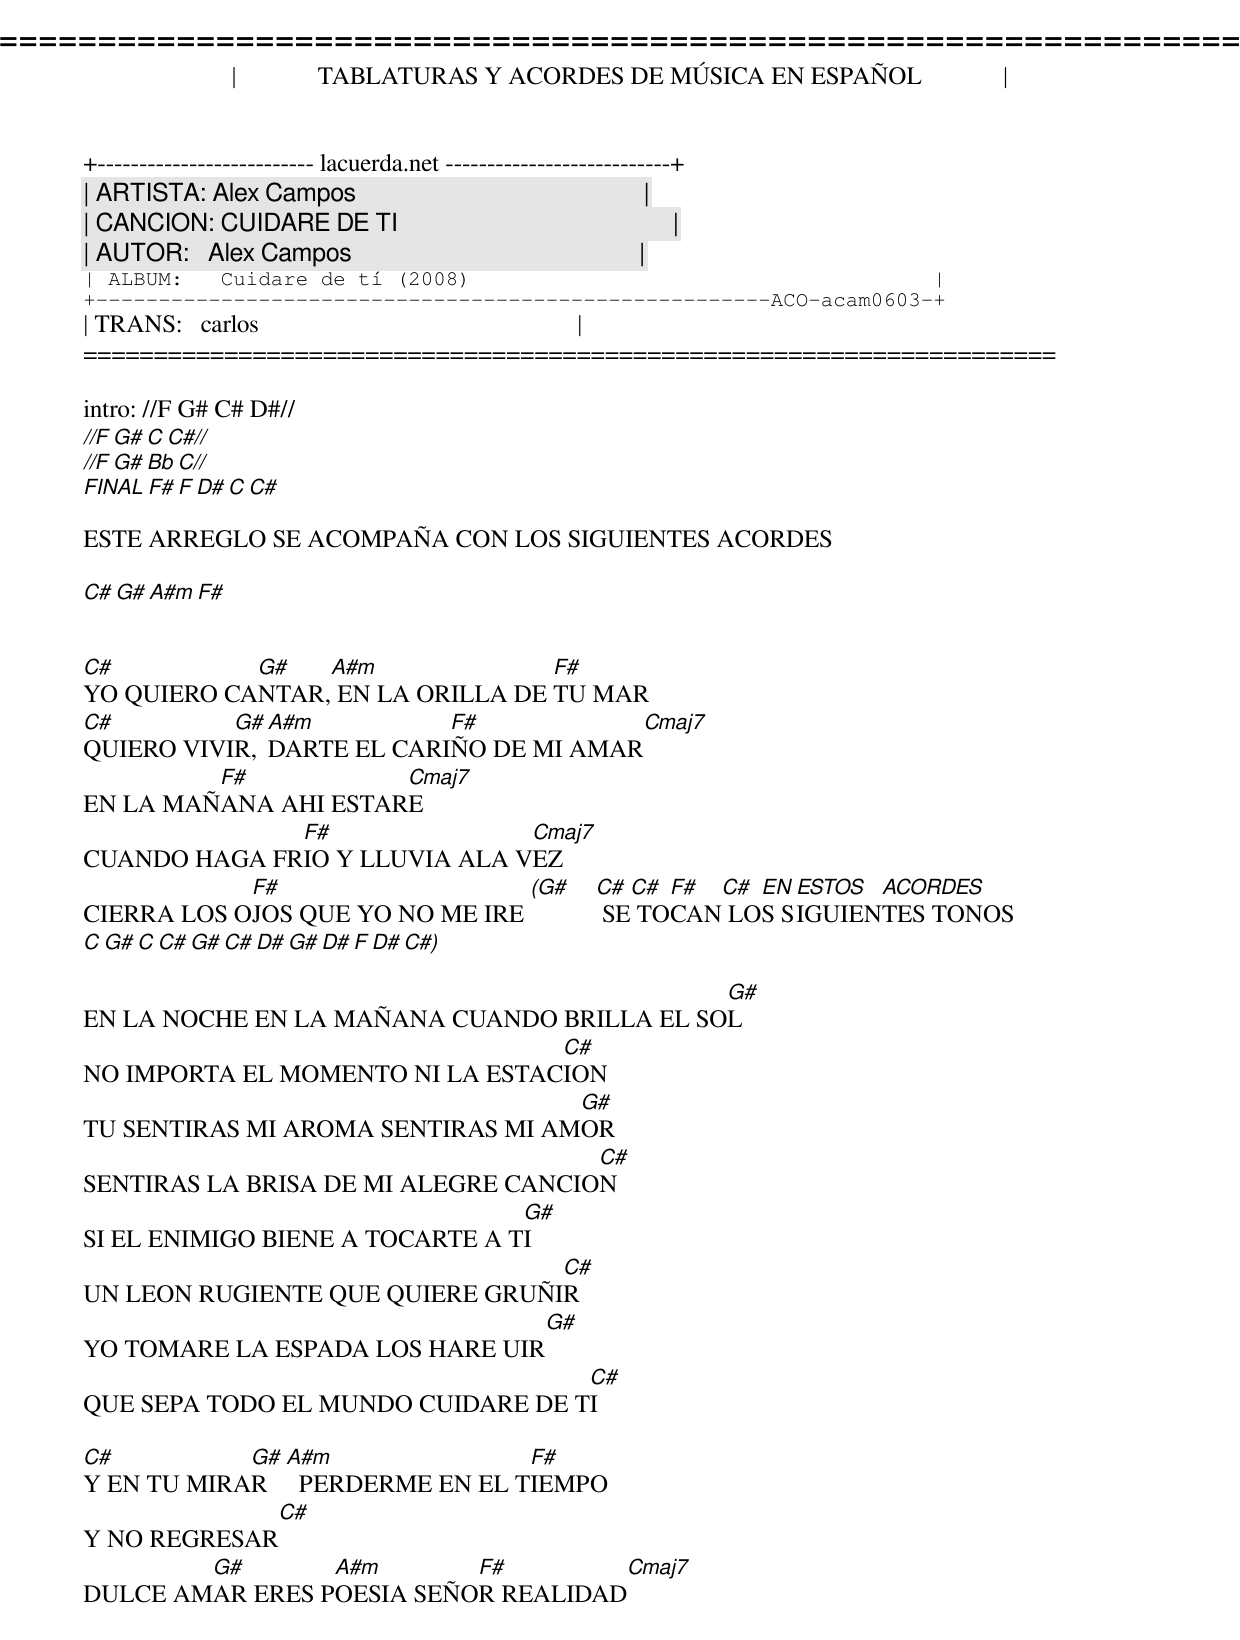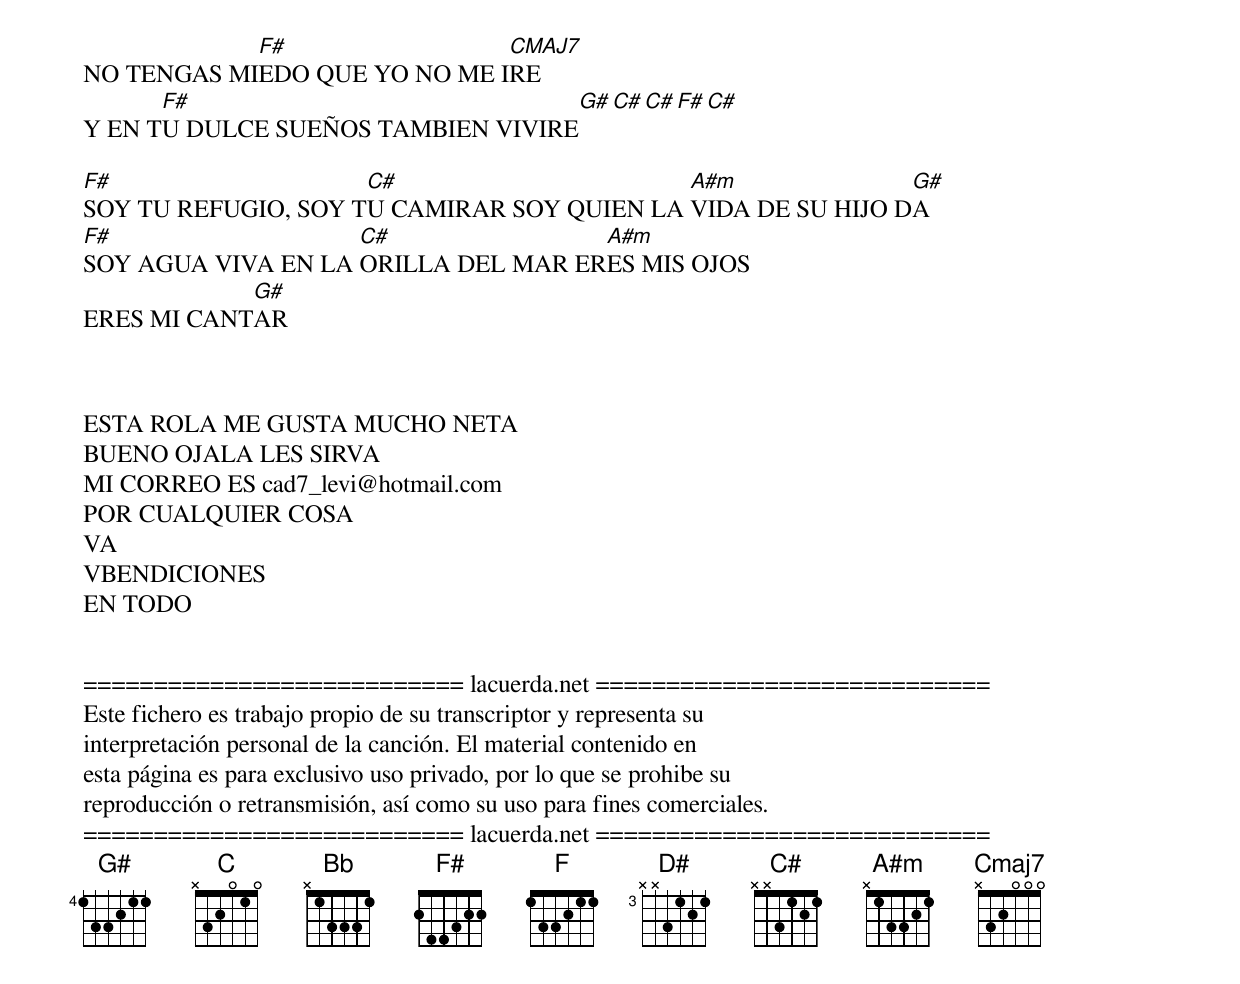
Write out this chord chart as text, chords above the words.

=====================================================================
|             TABLATURAS Y ACORDES DE MÚSICA EN ESPAÑOL             |
+-------------------------- lacuerda.net ---------------------------+
| ARTISTA: Alex Campos                                              |
| CANCION: CUIDARE DE TI                                            |
| AUTOR:   Alex Campos                                              |
| ALBUM:   Cuidare de tí (2008)                                     |
+------------------------------------------------------ACO-acam0603-+
| TRANS:   carlos                                                   |
=====================================================================

intro: //F G# C# D#//
       //F G# C C#//
       //F G# Bb C//
FINAL  F# F D# C C#

ESTE ARREGLO SE ACOMPAÑA CON LOS SIGUIENTES ACORDES

C#  G#   A#m  F#


C#          G#   A#m              F#
YO QUIERO CANTAR, EN LA ORILLA DE TU MAR
C#         G# A#m          F#             Cmaj7
QUIERO VIVIR, DARTE EL CARIÑO DE MI AMAR
         F#           Cmaj7
EN LA MAÑANA AHI ESTARE
              F#               Cmaj7
CUANDO HAGA FRIO Y LLUVIA ALA VEZ
            F#                   (G# C# C# F# C# EN ESTOS ACORDES
CIERRA LOS OJOS QUE YO NO ME IRE      SE TOCAN LOS SIGUIENTES TONOS
                                    C G# C C# G# C# D# G# D# F D# C#)

                                            G#
EN LA NOCHE EN LA MAÑANA CUANDO BRILLA EL SOL
                                 C#
NO IMPORTA EL MOMENTO NI LA ESTACION
                                   G#
TU SENTIRAS MI AROMA SENTIRAS MI AMOR
                                     C#
SENTIRAS LA BRISA DE MI ALEGRE CANCION
                                 G#
SI EL ENIMIGO BIENE A TOCARTE A TI
                                 C#
UN LEON RUGIENTE QUE QUIERE GRUÑIR
                                G#
YO TOMARE LA ESPADA LOS HARE UIR
                                   C#
QUE SEPA TODO EL MUNDO CUIDARE DE TI

C#          G#  A#m               F#
Y EN TU MIRAR     PERDERME EN EL TIEMPO
              C#
Y NO REGRESAR
        G#       A#m       F#         Cmaj7
DULCE AMAR ERES POESIA SEÑOR REALIDAD
            F#                CMAJ7
NO TENGAS MIEDO QUE YO NO ME IRE
      F#                            G# C# C# F# C#
Y EN TU DULCE SUEÑOS TAMBIEN VIVIRE

F#                   C#                     A#m              G#
SOY TU REFUGIO, SOY TU CAMIRAR SOY QUIEN LA VIDA DE SU HIJO DA
F#                  C#               A#m
SOY AGUA VIVA EN LA ORILLA DEL MAR ERES MIS OJOS
            G#
ERES MI CANTAR



ESTA ROLA ME GUSTA MUCHO NETA
BUENO OJALA LES SIRVA
MI CORREO ES cad7_levi@hotmail.com
POR CUALQUIER COSA
VA
VBENDICIONES
EN TODO


=========================== lacuerda.net ============================
Este fichero es trabajo propio de su transcriptor y representa su
interpretación personal de la canción. El material contenido en
esta página es para exclusivo uso privado, por lo que se prohibe su
reproducción o retransmisión, así como su uso para fines comerciales.
=========================== lacuerda.net ============================
